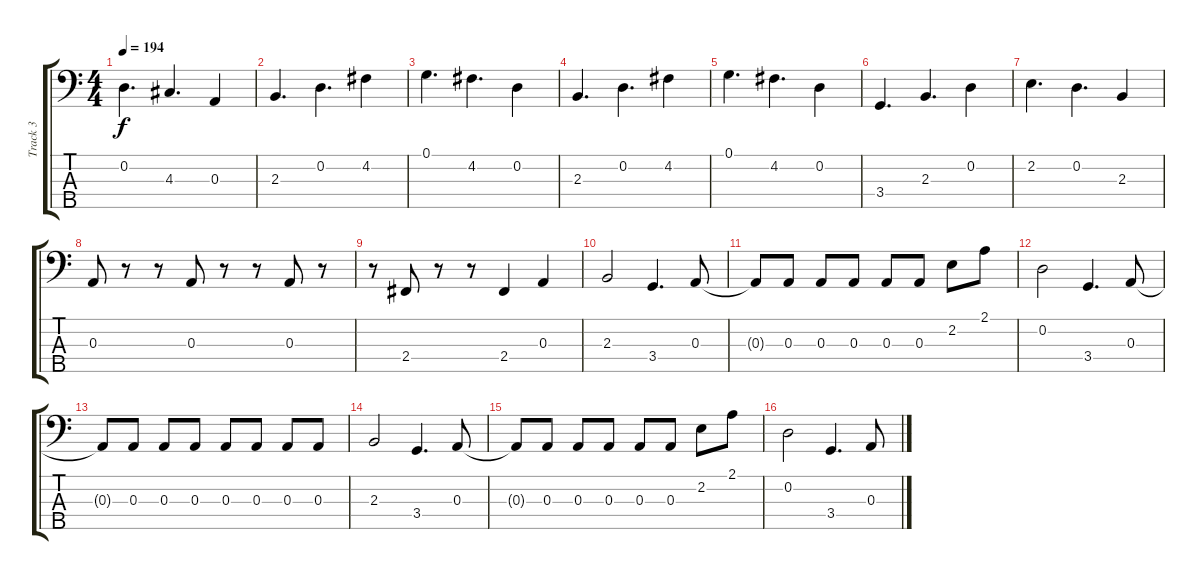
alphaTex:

\track ("Track 3" "Track 3") {instrument electricbassfinger}
\staff {score tabs}
\tuning (G2 D2 A1 E1 B0) {hide}
\ts (4 4)
\tempo 194
\clef f4
\ks c
0.2.4{d dy f} 4.3.4{d} 0.3.4 |
2.3.4{d} 0.2.4{d} 4.2.4 |
0.1.4{d} 4.2.4{d} 0.2.4 |
2.3.4{d} 0.2.4{d} 4.2.4 |
0.1.4{d} 4.2.4{d} 0.2.4 |
3.4.4{d} 2.3.4{d} 0.2.4 |
2.2.4{d} 0.2.4{d} 2.3.4 |
0.3.8 r.8 r.8 0.3.8 r.8 r.8 0.3.8 r.8 |
r.8 2.4.8 r.8 r.8 2.4.4 0.3.4 |
2.3.2 3.4.4{d} 0.3.8 |
0.3{t}.8 0.3.8 0.3.8 0.3.8 0.3.8 0.3.8 2.2.8 2.1.8 |
0.2.2 3.4.4{d} 0.3.8 |
0.3{t}.8 0.3.8 0.3.8 0.3.8 0.3.8 0.3.8 0.3.8 0.3.8 |
2.3.2 3.4.4{d} 0.3.8 |
0.3{t}.8 0.3.8 0.3.8 0.3.8 0.3.8 0.3.8 2.2.8 2.1.8 |
0.2.2 3.4.4{d} 0.3.8
